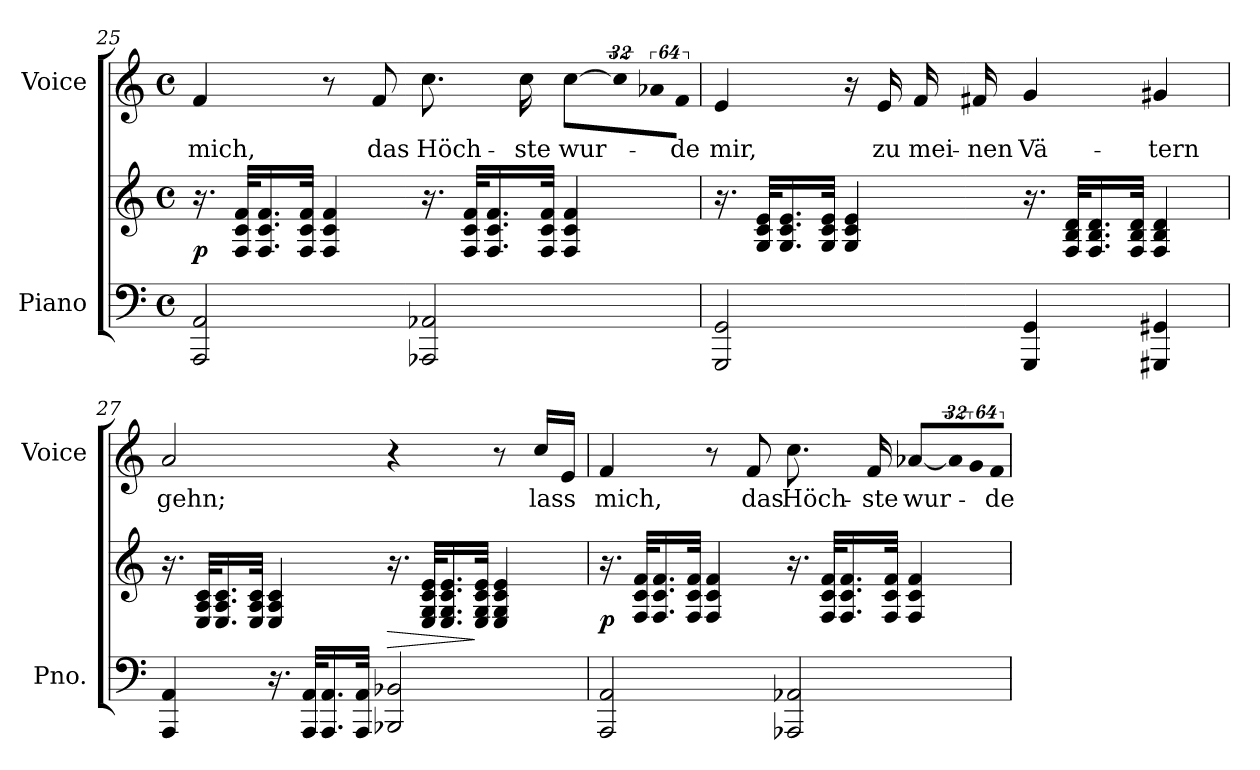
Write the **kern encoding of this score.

**kern	**kern	**dynam	**kern	**text
*part2	*part2	*part2	*part1	*part1
*staff3	*staff2	*staff2/3	*staff1	*staff1
*I"Piano	*	*	*I"Voice	*
*I'Pno.	*	*	*I'Voice	*
*clefF4	*clefG2	*	*clefG2	*
*k[]	*k[]	*	*k[]	*
*C:	*C:	*	*C:	*
*M4/4	*M4/4	*	*M4/4	*
*met(c)	*met(c)	*	*met(c)	*
=25	=25	=25	=25	=25
!	!	!	!	!LO:LY:b:color=#000000
2AAAi/ 2AAi	16.r	p	4fi/	mich,
.	32Fi/ 32ci 32fiKLL	.	.	.
.	16.Fi/ 16.ci 16.fi	.	.	.
.	32Fi/ 32ci 32fiJJk	.	.	.
.	4Fi/ 4ci 4fi	.	8r	.
!	!	!	!	!LO:LY:b:color=#000000
.	.	.	8fi/	das
!	!	!	!	!LO:LY:b:color=#000000
2AAA-Xi/ 2AA-Xi	16.r	.	8.cci\	Höch-
.	32Fi/ 32ci 32fiKLL	.	.	.
.	16.Fi/ 16.ci 16.fi	.	.	.
!	!	!	!	!LO:LY:b:color=#000000
.	.	.	16cci\	-ste
.	32Fi/ 32ci 32fiJJk	.	.	.
!	!	!	!	!LO:LY:b:color=#000000
.	4Fi/ 4ci 4fi	.	[>8cci\L	wur-
!	!	!	!LO:N:vis=16	!
.	.	.	512%21cci\L]	.
!	!	!	!LO:N:vis=16	!
.	.	.	1024%43a-Xi\JJ	.
!	!	!	!LO:N:vis=16	!
!	!	!	!	!LO:LY:b:color=#000000
.	.	.	1024%43fi/	-de
=26	=26	=26	=26	=26
!	!	!	!	!LO:LY:b:color=#000000
2GGGi/ 2GGi	16.r	.	4ei/	mir,
.	32Gi/ 32ci 32eiKLL	.	.	.
.	16.Gi/ 16.ci 16.ei	.	.	.
.	32Gi/ 32ci 32eiJJk	.	.	.
.	4Gi/ 4ci 4ei	.	16r	.
!	!	!	!	!LO:LY:b:color=#000000
.	.	.	16ei/	zu
!	!	!	!	!LO:LY:b:color=#000000
.	.	.	16fi/	mei-
!	!	!	!	!LO:LY:b:color=#000000
.	.	.	16f#Xi/	-nen
!	!	!	!	!LO:LY:b:color=#000000
4GGGi/ 4GGi	16.r	.	4gi/	Vä-
.	32Fi/ 32Bi 32diKLL	.	.	.
.	16.Fi/ 16.Bi 16.di	.	.	.
.	32Fi/ 32Bi 32diJJk	.	.	.
!	!	!	!	!LO:LY:b:color=#000000
4GGG#Xi/ 4GG#Xi	4Fi/ 4Bi 4di	.	4g#Xi/	-tern
!!LO:LB:g=z
=27	=27	=27	=27	=27
!	!	!	!	!LO:LY:b:color=#000000
4AAAi/ 4AAi	16.r	.	2ai/	gehn;
.	32Ei/ 32Ai 32ciKLL	.	.	.
.	16.Ei/ 16.Ai 16.ci	.	.	.
.	32Ei/ 32Ai 32ciJJk	.	.	.
16.r	4Ei/ 4Ai 4ci	.	.	.
32AAAi/ 32AAiKLL	.	.	.	.
16.AAAi/ 16.AAi	.	.	.	.
32AAAi/ 32AAiJJk	.	.	.	.
!	!	!LO:HP:b	!	!
2BBB-Xi/ 2BB-Xi	16.r	>	4r	.
.	32Ei/ 32Gi 32ci 32eiKLL	.	.	.
.	16.Ei/ 16.Gi 16.ci 16.ei	.	.	.
.	32Ei/ 32Gi 32ci 32eiJJk	]	.	.
.	4Ei/ 4Gi 4ci 4ei	.	8r	.
!	!	!	!	!LO:LY:b:color=#000000
.	.	.	16cci/LL	lass
.	.	.	16ei/JJ	.
=28	=28	=28	=28	=28
!	!	!	!	!LO:LY:b:color=#000000
2AAAi/ 2AAi	16.r	p	4fi/	mich,
.	32Fi/ 32ci 32fiKLL	.	.	.
.	16.Fi/ 16.ci 16.fi	.	.	.
.	32Fi/ 32ci 32fiJJk	.	.	.
.	4Fi/ 4ci 4fi	.	8r	.
!	!	!	!	!LO:LY:b:color=#000000
.	.	.	8fi/	das
!	!	!	!	!LO:LY:b:color=#000000
2AAA-Xi/ 2AA-Xi	16.r	.	8.cci\	Höch-
.	32Fi/ 32ci 32fiKLL	.	.	.
.	16.Fi/ 16.ci 16.fi	.	.	.
!	!	!	!	!LO:LY:b:color=#000000
.	.	.	16fi/	-ste
.	32Fi/ 32ci 32fiJJk	.	.	.
!	!	!	!	!LO:LY:b:color=#000000
.	4Fi/ 4ci 4fi	.	[<8a-Xi/L	wur-
!	!	!	!LO:N:vis=16	!
.	.	.	512%21a-i/L]	.
!	!	!	!LO:N:vis=16	!
.	.	.	1024%43gi/JJ	.
!	!	!	!LO:N:vis=16	!
!	!	!	!	!LO:LY:b:color=#000000
.	.	.	1024%43fi/	-de
=	=	=	=	=
*-	*-	*-	*-	*-
